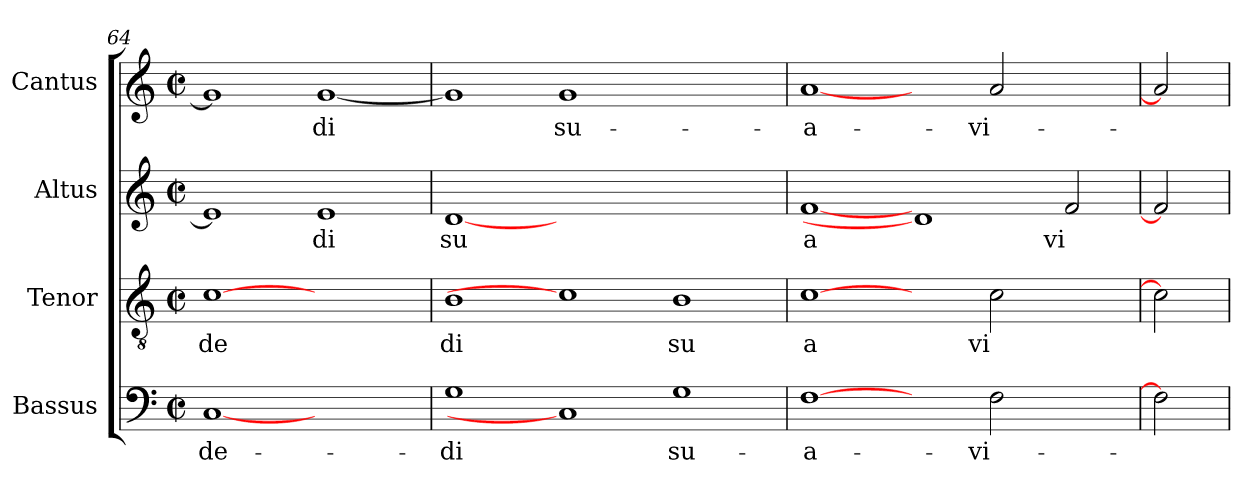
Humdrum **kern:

**kern	**text	**kern	**text	**kern	**text	**kern	**text
*part4	*part4	*part3	*part3	*part2	*part2	*part1	*part1
*staff4	*staff4	*staff3	*staff3	*staff2	*staff2	*staff1	*staff1
*I"Bassus	*	*I"Tenor	*	*I"Altus	*	*I"Cantus	*
*clefF4	*	*clefGv2	*	*clefG2	*	*clefG2	*
*k[]	*	*k[]	*	*k[]	*	*k[]	*
*C:	*	*C:	*	*C:	*	*C:	*
*M2/2	*	*M2/2	*	*M2/2	*	*M2/2	*
*met(c|)	*	*met(c|)	*	*met(c|)	*	*met(c|)	*
=64	=64	=64	=64	=64	=64	=64	=64
!	!LO:LY:b	!	!LO:LY:b	!	!LO:LY:b:cj	!	!LO:LY:b
[1C	de-	[1c	de	1e]	.	1g]	--
!	!	!	!	!	!LO:LY:b:cj	!	!LO:LY:b
1ryy	.	1ryy	.	1e	di	[<1g	-di
=65	=65	=65	=65	=65	=65	=65	=65
!	!LO:LY:b	!	!LO:LY:b	!	!LO:LY:b:cj	!	!LO:LY:b
1G	-di	1B	di	[1d	su	1g]	.
!	!	!	!	!	!	!	!LO:LY:b
1C]	.	1c]	.	0ryy	.	1g	su-
!	!LO:LY:b	!	!LO:LY:b	!	!	!	!
1G	su-	1B	su	.	.	1ryy	.
=66	=66	=66	=66	=66	=66	=66	=66
!	!LO:LY:b	!	!LO:LY:b	!	!LO:LY:b:cj	!	!LO:LY:b
[1F	-a-	[1c	a	[1f	a	[1a	-a-
2ryy	.	2ryy	.	1d]	.	2ryy	.
!	!LO:LY:b	!	!LO:LY:b	!	!	!	!LO:LY:b
2F\	-vi-	2c\	vi	.	.	2a/	-vi-
!	!	!	!	!	!LO:LY:b:cj	!	!
2ryy	.	2ryy	.	2f/	vi	2ryy	.
=67	=67	=67	=67	=67	=67	=67	=67
2F]	.	2c]	.	2f]	.	2a]	.
=	=	=	=	=	=	=	=
*-	*-	*-	*-	*-	*-	*-	*-
